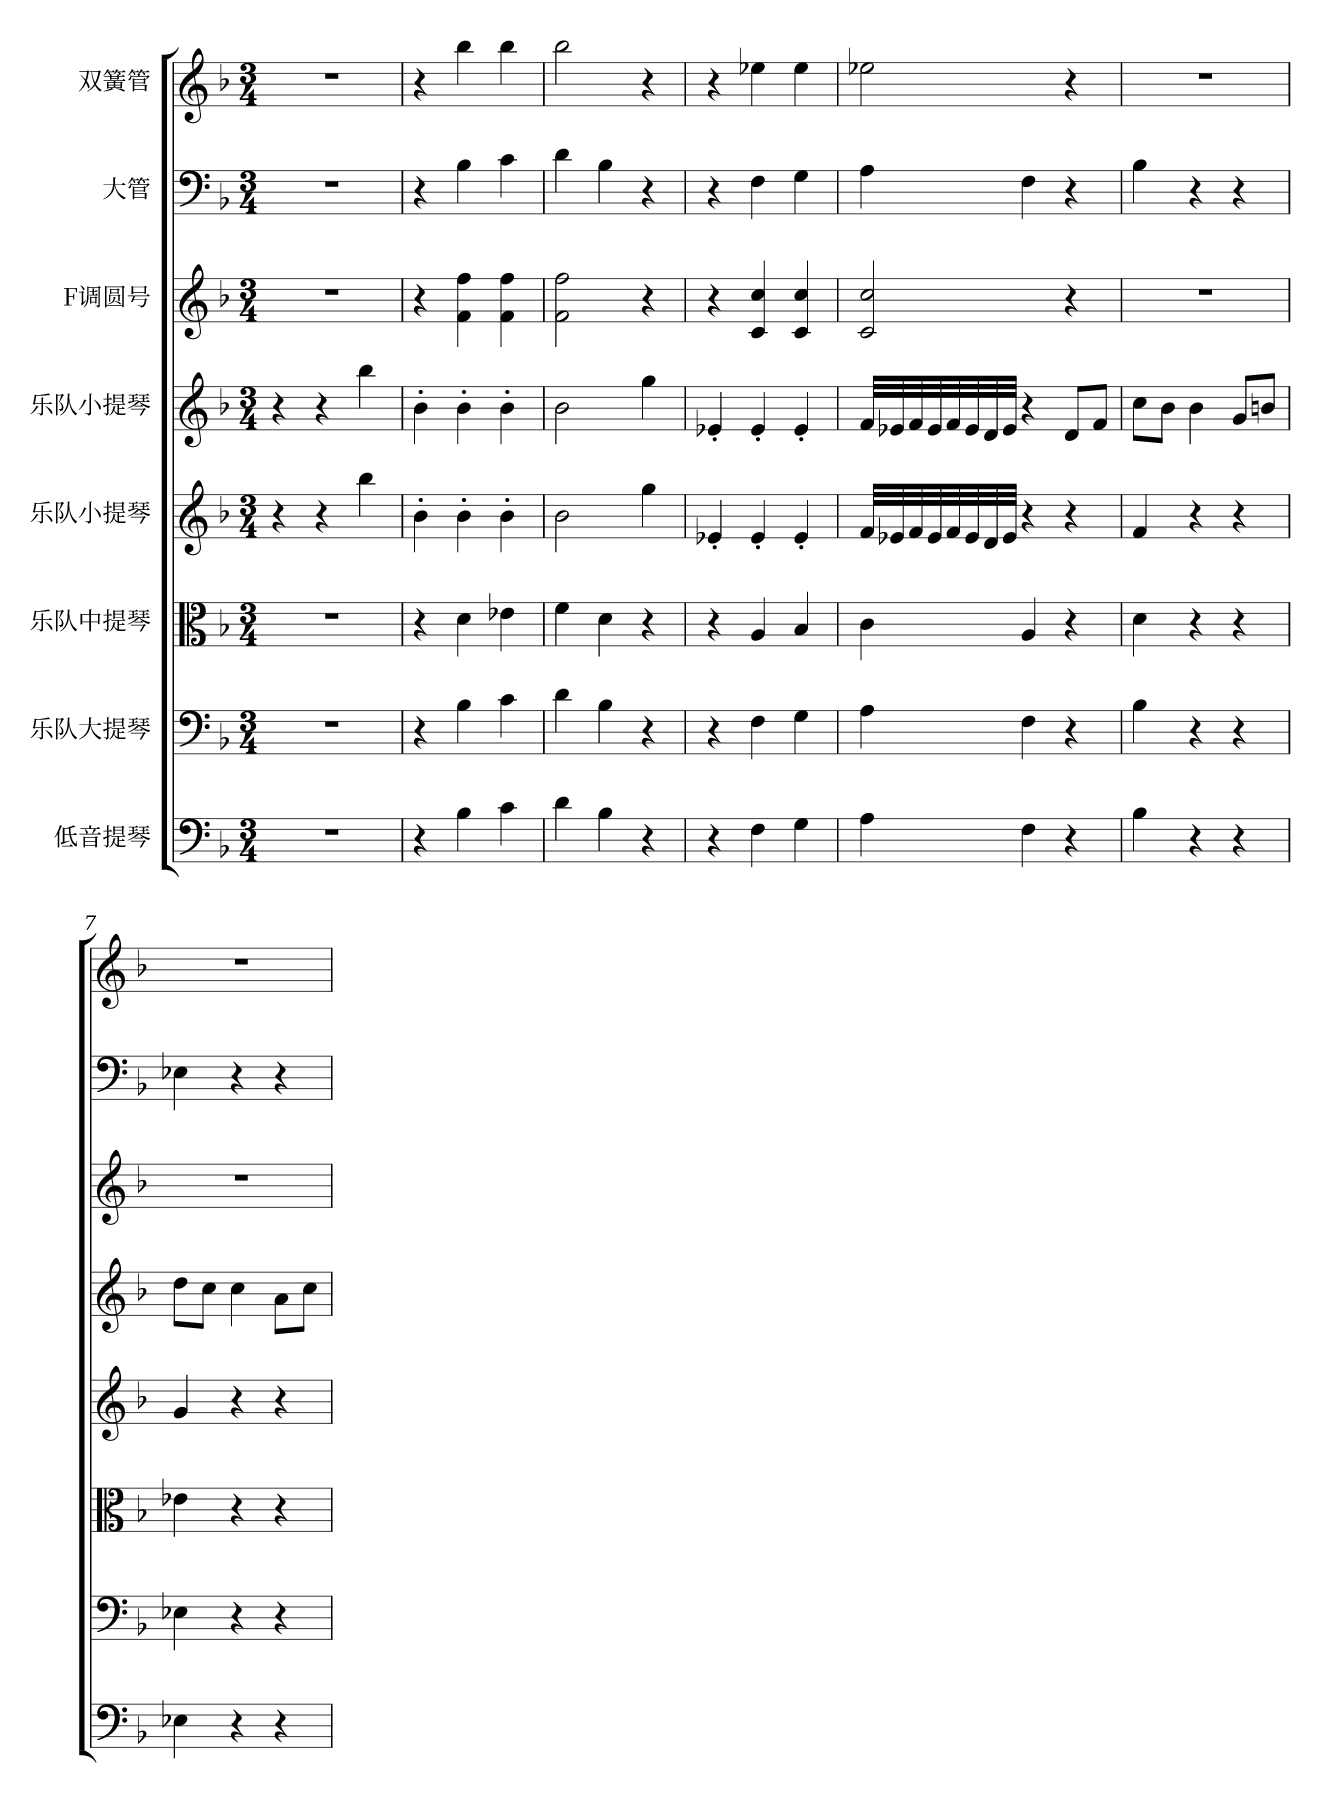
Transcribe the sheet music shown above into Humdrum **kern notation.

**kern	**kern	**kern	**kern	**kern	**kern	**kern	**kern
*part8	*part7	*part6	*part5	*part4	*part3	*part2	*part1
*staff8	*staff7	*staff6	*staff5	*staff4	*staff3	*staff2	*staff1
*I"低音提琴	*I"乐队大提琴	*I"乐队中提琴	*I"乐队小提琴	*I"乐队小提琴	*I"F调圆号	*I"大管	*I"双簧管
*clefF4	*clefF4	*clefC3	*clefG2	*clefG2	*clefG2	*clefF4	*clefG2
*ITrd7c12	*	*	*	*	*ITrd4c7	*	*
*k[b-]	*k[b-]	*k[b-]	*k[b-]	*k[b-]	*k[b-e-]	*k[b-]	*k[b-]
*M3/4	*M3/4	*M3/4	*M3/4	*M3/4	*M3/4	*M3/4	*M3/4
*MM126	*MM126	*MM126	*MM126	*MM126	*MM126	*MM126	*MM126
=1	=1	=1	=1	=1	=1	=1	=1
2.r	2.r	2.r	4r	4r	2.r	2.r	2.r
.	.	.	4r	4r	.	.	.
.	.	.	4bb-\	4bb-\	.	.	.
=2	=2	=2	=2	=2	=2	=2	=2
*	*	*	*	*	*	*	*MM132
4r	4r	4r	4b-'\	4b-'\	4r	4r	4r
4BB-\	4B-\	4d\	4b-'\	4b-'\	4B-\ 4b-\	4B-\	4bb-\
4C\	4c\	4e-X\	4b-'\	4b-'\	4B-\ 4b-\	4c\	4bb-\
=3	=3	=3	=3	=3	=3	=3	=3
4D\	4d\	4f\	2b-\	2b-\	2B-\ 2b-\	4d\	2bb-\
4BB-\	4B-\	4d\	.	.	.	4B-\	.
4r	4r	4r	4gg\	4gg\	4r	4r	4r
=4	=4	=4	=4	=4	=4	=4	=4
4r	4r	4r	4e-X'/	4e-X'/	4r	4r	4r
4FF\	4F\	4A/	4e-'/	4e-'/	4F/ 4f/	4F\	4ee-X\
4GG\	4G\	4B-/	4e-'/	4e-'/	4F/ 4f/	4G\	4ee-\
=5	=5	=5	=5	=5	=5	=5	=5
4AA\	4A\	4c\	32f/LLL	32f/LLL	2F/ 2f/	4A\	2ee-X\
.	.	.	32e-X/	32e-X/	.	.	.
.	.	.	32f/	32f/	.	.	.
.	.	.	32e-/	32e-/	.	.	.
.	.	.	32f/	32f/	.	.	.
.	.	.	32e-/	32e-/	.	.	.
.	.	.	32d/	32d/	.	.	.
.	.	.	32e-/JJJ	32e-/JJJ	.	.	.
4FF\	4F\	4A/	4r	4r	.	4F\	.
4r	4r	4r	4r	8d/L	4r	4r	4r
.	.	.	.	8f/J	.	.	.
=6	=6	=6	=6	=6	=6	=6	=6
4BB-\	4B-\	4d\	4f/	8cc\L	2.r	4B-\	2.r
.	.	.	.	8b-\J	.	.	.
4r	4r	4r	4r	4b-\	.	4r	.
4r	4r	4r	4r	8g/L	.	4r	.
.	.	.	.	8bn/J	.	.	.
!!LO:PB:g=z
=7	=7	=7	=7	=7	=7	=7	=7
4EE-X\	4E-X\	4e-X\	4g/	8dd\L	2.r	4E-X\	2.r
.	.	.	.	8cc\J	.	.	.
4r	4r	4r	4r	4cc\	.	4r	.
4r	4r	4r	4r	8a\L	.	4r	.
.	.	.	.	8cc\J	.	.	.
=	=	=	=	=	=	=	=
*-	*-	*-	*-	*-	*-	*-	*-
